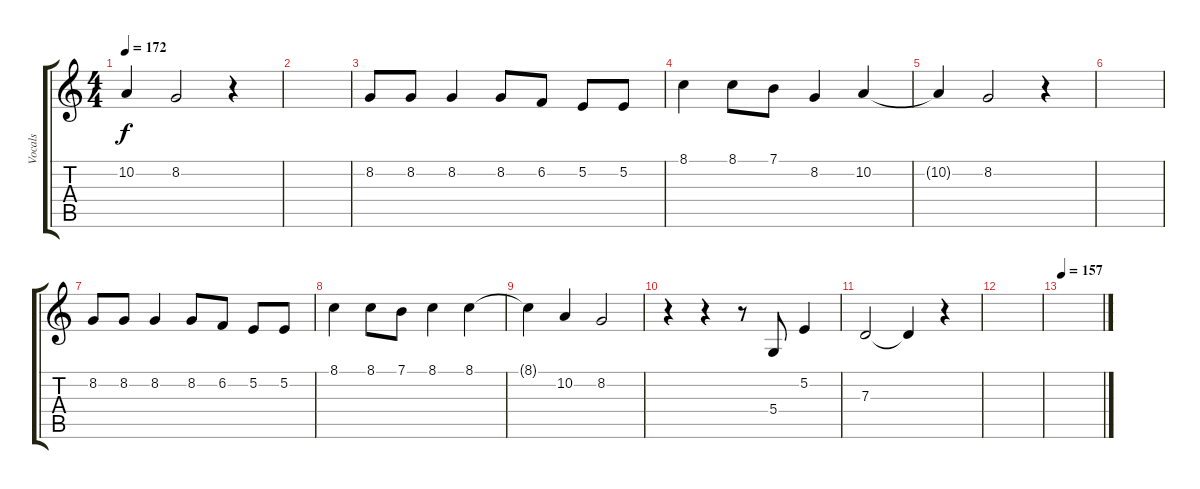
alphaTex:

\track ("Vocals" "Vocals") {instrument altosax}
\staff {score tabs}
\tuning (E4 B3 G3 D3 A2 E2) {hide}
\ts (4 4)
\tempo 172
\clef g2
\ks c
10.2{t}.4{dy f} 8.2.2 r.4 |
|
8.2.8 8.2.8 8.2.4 8.2.8 6.2.8 5.2.8 5.2.8 |
8.1.4 8.1.8 7.1.8 8.2.4 10.2.4 |
10.2{t}.4 8.2.2 r.4 |
|
8.2.8 8.2.8 8.2.4 8.2.8 6.2.8 5.2.8 5.2.8 |
8.1.4 8.1.8 7.1.8 8.1.4 8.1.4 |
8.1{t}.4 10.2.4 8.2.2 |
r.4 r.4 r.8 5.4.8 5.2.4 |
7.3.2 7.3{t}.4 r.4 |
|
\tempo 157
